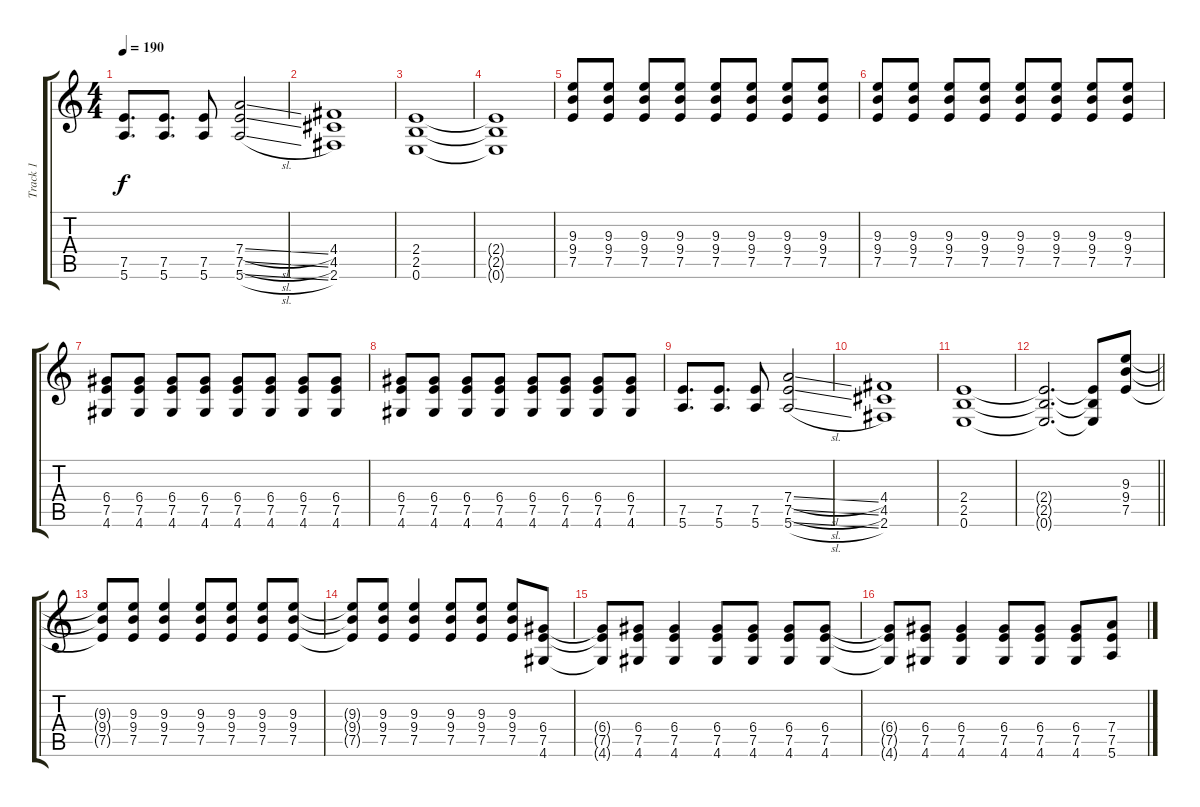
\track ("Track 1" "Track 1") {instrument distortionguitar}
\staff {score tabs}
\tuning (E4 B3 G3 D3 A2 E2) {hide}
\ts (4 4)
\tempo 190
\clef g2
\ks c
(7.5 5.6).8{d dy f volume 14} (7.5 5.6).8{d} (7.5 5.6).8 (7.4{sl} 7.5{sl} 5.6{sl}).2 |
(4.4 4.5 2.6).1 |
(2.4 2.5 0.6).1 |
(2.4{t} 2.5{t} 0.6{t}).1 |
(9.3 9.4 7.5).8 (9.3 9.4 7.5).8 (9.3 9.4 7.5).8 (9.3 9.4 7.5).8 (9.3 9.4 7.5).8 (9.3 9.4 7.5).8 (9.3 9.4 7.5).8 (9.3 9.4 7.5).8 |
(9.3 9.4 7.5).8 (9.3 9.4 7.5).8 (9.3 9.4 7.5).8 (9.3 9.4 7.5).8 (9.3 9.4 7.5).8 (9.3 9.4 7.5).8 (9.3 9.4 7.5).8 (9.3 9.4 7.5).8 |
(6.4 7.5 4.6).8 (6.4 7.5 4.6).8 (6.4 7.5 4.6).8 (6.4 7.5 4.6).8 (6.4 7.5 4.6).8 (6.4 7.5 4.6).8 (6.4 7.5 4.6).8 (6.4 7.5 4.6).8 |
(6.4 7.5 4.6).8 (6.4 7.5 4.6).8 (6.4 7.5 4.6).8 (6.4 7.5 4.6).8 (6.4 7.5 4.6).8 (6.4 7.5 4.6).8 (6.4 7.5 4.6).8 (6.4 7.5 4.6).8 |
(7.5 5.6).8{d} (7.5 5.6).8{d} (7.5 5.6).8 (7.4{sl} 7.5{sl} 5.6{sl}).2 |
(4.4 4.5 2.6).1 |
(2.4 2.5 0.6).1 |
\barLineRight lightlight
(2.4{t} 2.5{t} 0.6{t}).2{d} (2.4{t} 2.5{t} 0.6{t}).8 (9.3 9.4 7.5).8 |
(9.3{t} 9.4{t} 7.5{t}).8 (9.3 9.4 7.5).8 (9.3 9.4 7.5).4 (9.3 9.4 7.5).8 (9.3 9.4 7.5).8 (9.3 9.4 7.5).8 (9.3 9.4 7.5).8 |
(9.3{t} 9.4{t} 7.5{t}).8 (9.3 9.4 7.5).8 (9.3 9.4 7.5).4 (9.3 9.4 7.5).8 (9.3 9.4 7.5).8 (9.3 9.4 7.5).8 (6.4 7.5 4.6).8 |
(6.4{t} 7.5{t} 4.6{t}).8 (6.4 7.5 4.6).8 (6.4 7.5 4.6).4 (6.4 7.5 4.6).8 (6.4 7.5 4.6).8 (6.4 7.5 4.6).8 (6.4 7.5 4.6).8 |
(6.4{t} 7.5{t} 4.6{t}).8 (6.4 7.5 4.6).8 (6.4 7.5 4.6).4 (6.4 7.5 4.6).8 (6.4 7.5 4.6).8 (6.4 7.5 4.6).8 (7.4 7.5 5.6).8
